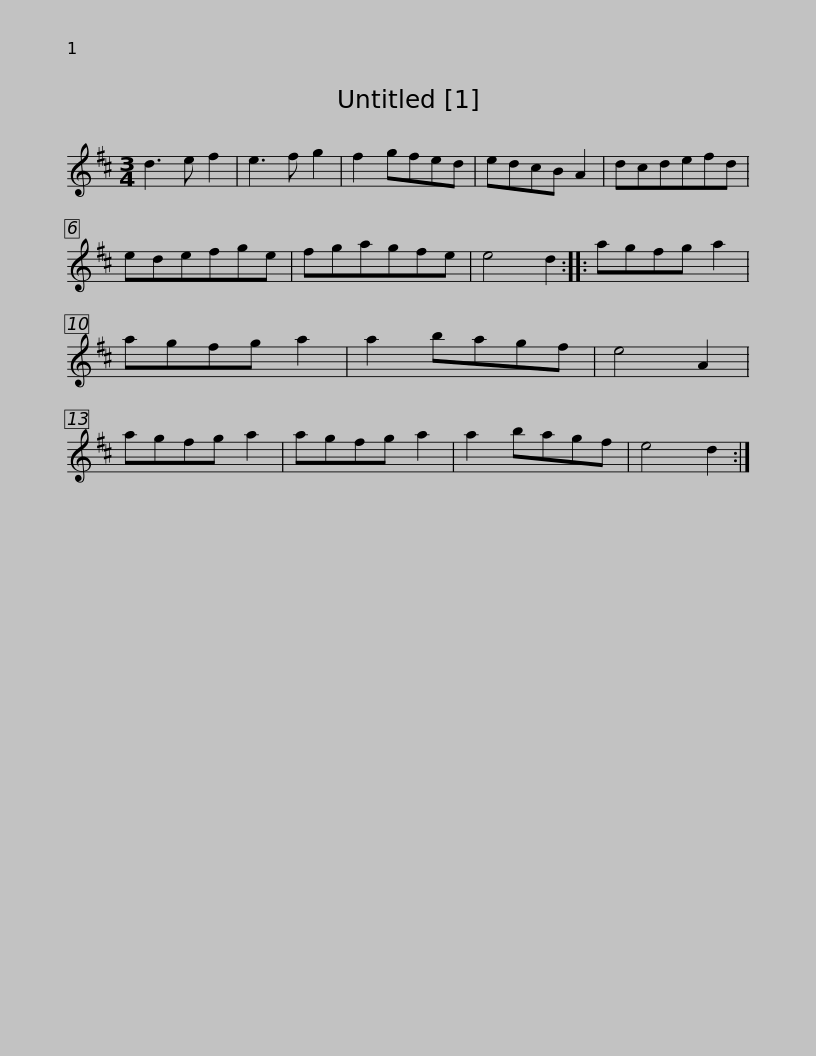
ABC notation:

X:1
L:1/8
M:3/4
I:linebreak $
K:D
V:1 treble
V:1
 d3 e f2 | e3 f g2 | f2 gfed | edcB A2 | dcdefd | %5
 edefge | fgagfe | e4 d2 ::$ agfg a2 | agfg a2 | %10
 a2 bagf | e4 A2 | agfg a2 | agfg a2 | a2 bagf | %15
 e4 d2 :| %16
